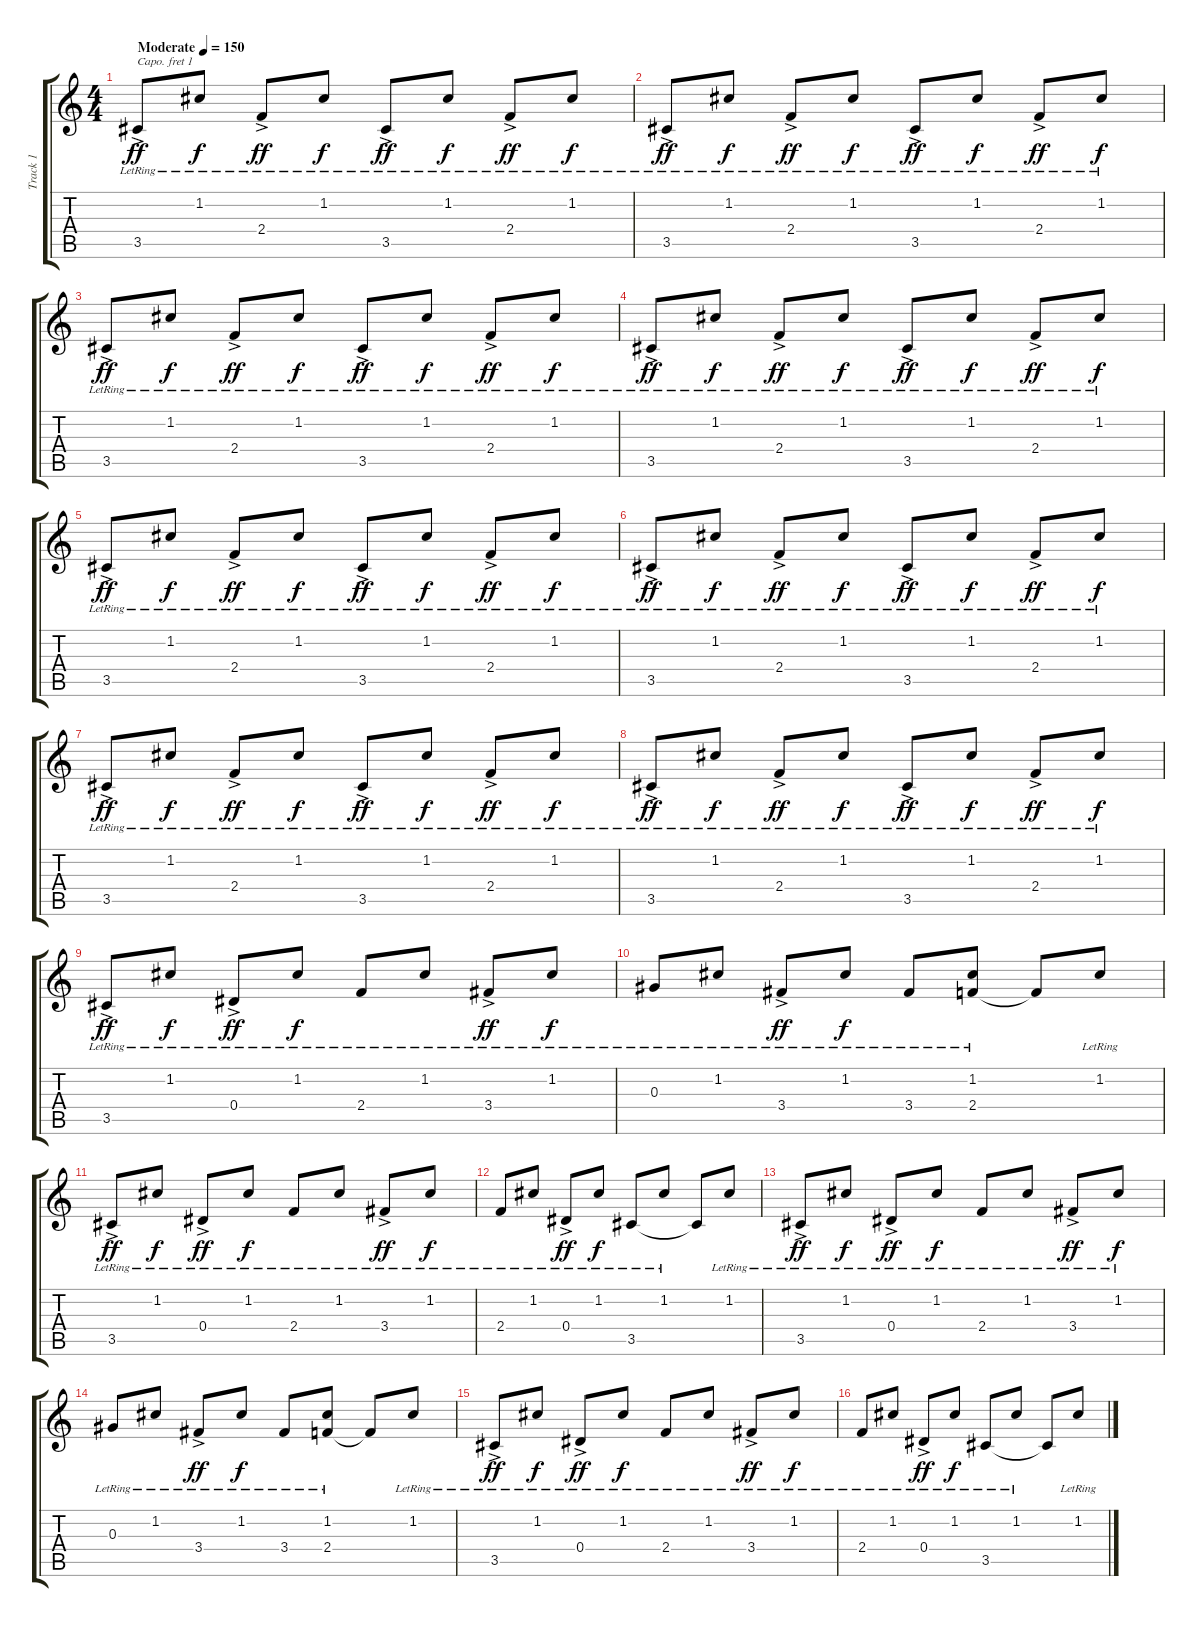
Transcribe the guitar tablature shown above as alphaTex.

\track ("Track 1" "Track 1") {instrument acousticguitarsteel}
\staff {score tabs}
\capo 1
\tuning (E4 B3 G3 D3 A2 E2) {hide}
\ts (4 4)
\tempo (150 "Moderate")
\clef g2
\ks c
3.5{ac lr}.8{dy ff instrument acousticguitarsteel} 1.2{lr}.8{dy f} 2.4{ac lr}.8{dy ff} 1.2{lr}.8{dy f} 3.5{ac lr}.8{dy ff} 1.2{lr}.8{dy f} 2.4{ac lr}.8{dy ff} 1.2{lr}.8{dy f} |
3.5{ac lr}.8{dy ff} 1.2{lr}.8{dy f} 2.4{ac lr}.8{dy ff} 1.2{lr}.8{dy f} 3.5{ac lr}.8{dy ff} 1.2{lr}.8{dy f} 2.4{ac lr}.8{dy ff} 1.2{lr}.8{dy f} |
3.5{ac lr}.8{dy ff} 1.2{lr}.8{dy f} 2.4{ac lr}.8{dy ff} 1.2{lr}.8{dy f} 3.5{ac lr}.8{dy ff} 1.2{lr}.8{dy f} 2.4{ac lr}.8{dy ff} 1.2{lr}.8{dy f} |
3.5{ac lr}.8{dy ff} 1.2{lr}.8{dy f} 2.4{ac lr}.8{dy ff} 1.2{lr}.8{dy f} 3.5{ac lr}.8{dy ff} 1.2{lr}.8{dy f} 2.4{ac lr}.8{dy ff} 1.2{lr}.8{dy f} |
3.5{ac lr}.8{dy ff} 1.2{lr}.8{dy f} 2.4{ac lr}.8{dy ff} 1.2{lr}.8{dy f} 3.5{ac lr}.8{dy ff} 1.2{lr}.8{dy f} 2.4{ac lr}.8{dy ff} 1.2{lr}.8{dy f} |
3.5{ac lr}.8{dy ff} 1.2{lr}.8{dy f} 2.4{ac lr}.8{dy ff} 1.2{lr}.8{dy f} 3.5{ac lr}.8{dy ff} 1.2{lr}.8{dy f} 2.4{ac lr}.8{dy ff} 1.2{lr}.8{dy f} |
3.5{ac lr}.8{dy ff} 1.2{lr}.8{dy f} 2.4{ac lr}.8{dy ff} 1.2{lr}.8{dy f} 3.5{ac lr}.8{dy ff} 1.2{lr}.8{dy f} 2.4{ac lr}.8{dy ff} 1.2{lr}.8{dy f} |
3.5{ac lr}.8{dy ff} 1.2{lr}.8{dy f} 2.4{ac lr}.8{dy ff} 1.2{lr}.8{dy f} 3.5{ac lr}.8{dy ff} 1.2{lr}.8{dy f} 2.4{ac lr}.8{dy ff} 1.2{lr}.8{dy f} |
3.5{ac lr}.8{dy ff} 1.2{lr}.8{dy f} 0.4{ac lr}.8{dy ff} 1.2{lr}.8{dy f} 2.4{lr}.8 1.2{lr}.8 3.4{ac lr}.8{dy ff} 1.2{lr}.8{dy f} |
0.3{lr}.8 1.2{lr}.8 3.4{ac lr}.8{dy ff} 1.2{lr}.8{dy f} 3.4{lr}.8 (1.2{lr} 2.4{lr}).8 2.4{t}.8 1.2{lr}.8 |
3.5{ac lr}.8{dy ff} 1.2{lr}.8{dy f} 0.4{ac lr}.8{dy ff} 1.2{lr}.8{dy f} 2.4{lr}.8 1.2{lr}.8 3.4{ac lr}.8{dy ff} 1.2{lr}.8{dy f} |
2.4{lr}.8 1.2{lr}.8 0.4{ac lr}.8{dy ff} 1.2{lr}.8{dy f} 3.5{lr}.8 1.2{lr}.8 3.5{t}.8 1.2{lr}.8 |
3.5{ac lr}.8{dy ff} 1.2{lr}.8{dy f} 0.4{ac lr}.8{dy ff} 1.2{lr}.8{dy f} 2.4{lr}.8 1.2{lr}.8 3.4{ac lr}.8{dy ff} 1.2{lr}.8{dy f} |
0.3{lr}.8 1.2{lr}.8 3.4{ac lr}.8{dy ff} 1.2{lr}.8{dy f} 3.4{lr}.8 (1.2{lr} 2.4{lr}).8 2.4{t}.8 1.2{lr}.8 |
3.5{ac lr}.8{dy ff} 1.2{lr}.8{dy f} 0.4{ac lr}.8{dy ff} 1.2{lr}.8{dy f} 2.4{lr}.8 1.2{lr}.8 3.4{ac lr}.8{dy ff} 1.2{lr}.8{dy f} |
2.4{lr}.8 1.2{lr}.8 0.4{ac lr}.8{dy ff} 1.2{lr}.8{dy f} 3.5{lr}.8 1.2{lr}.8 3.5{t}.8 1.2{lr}.8
